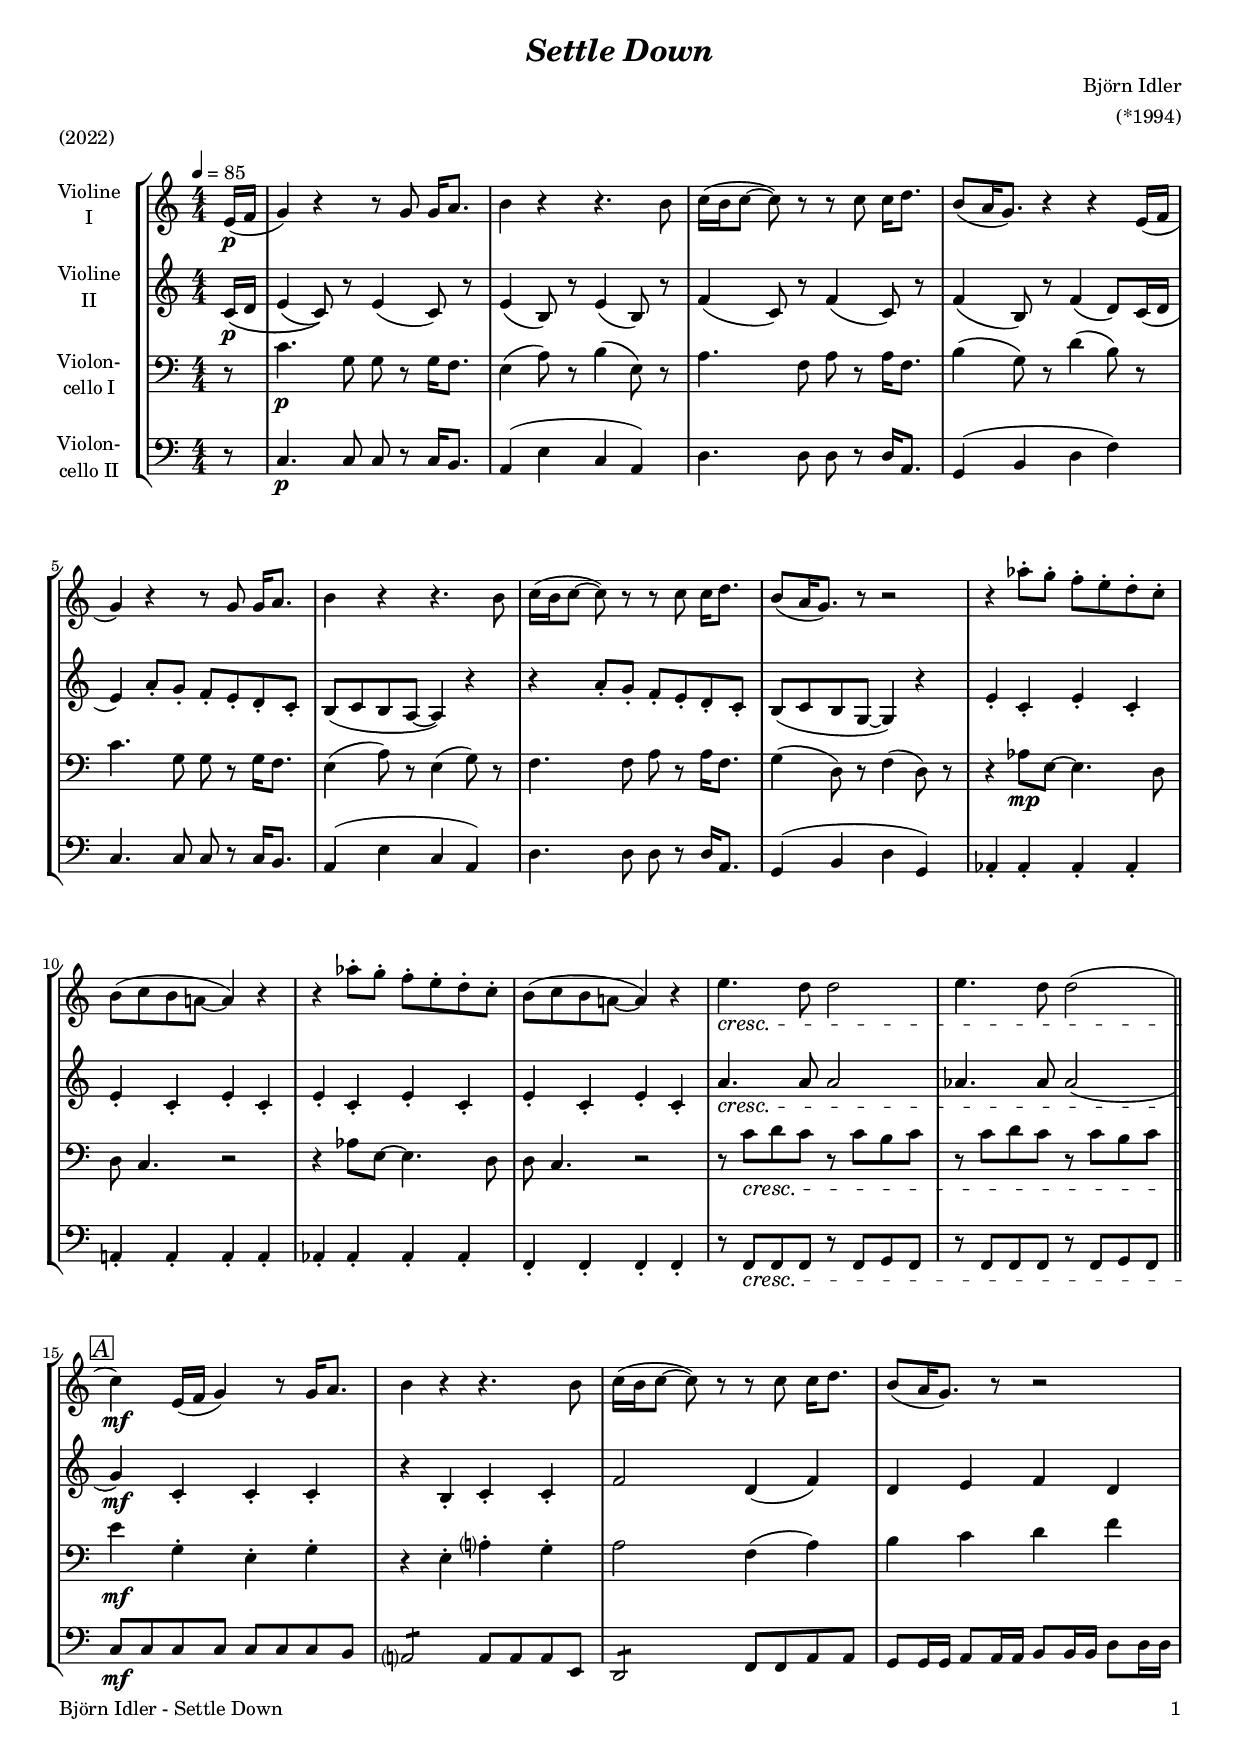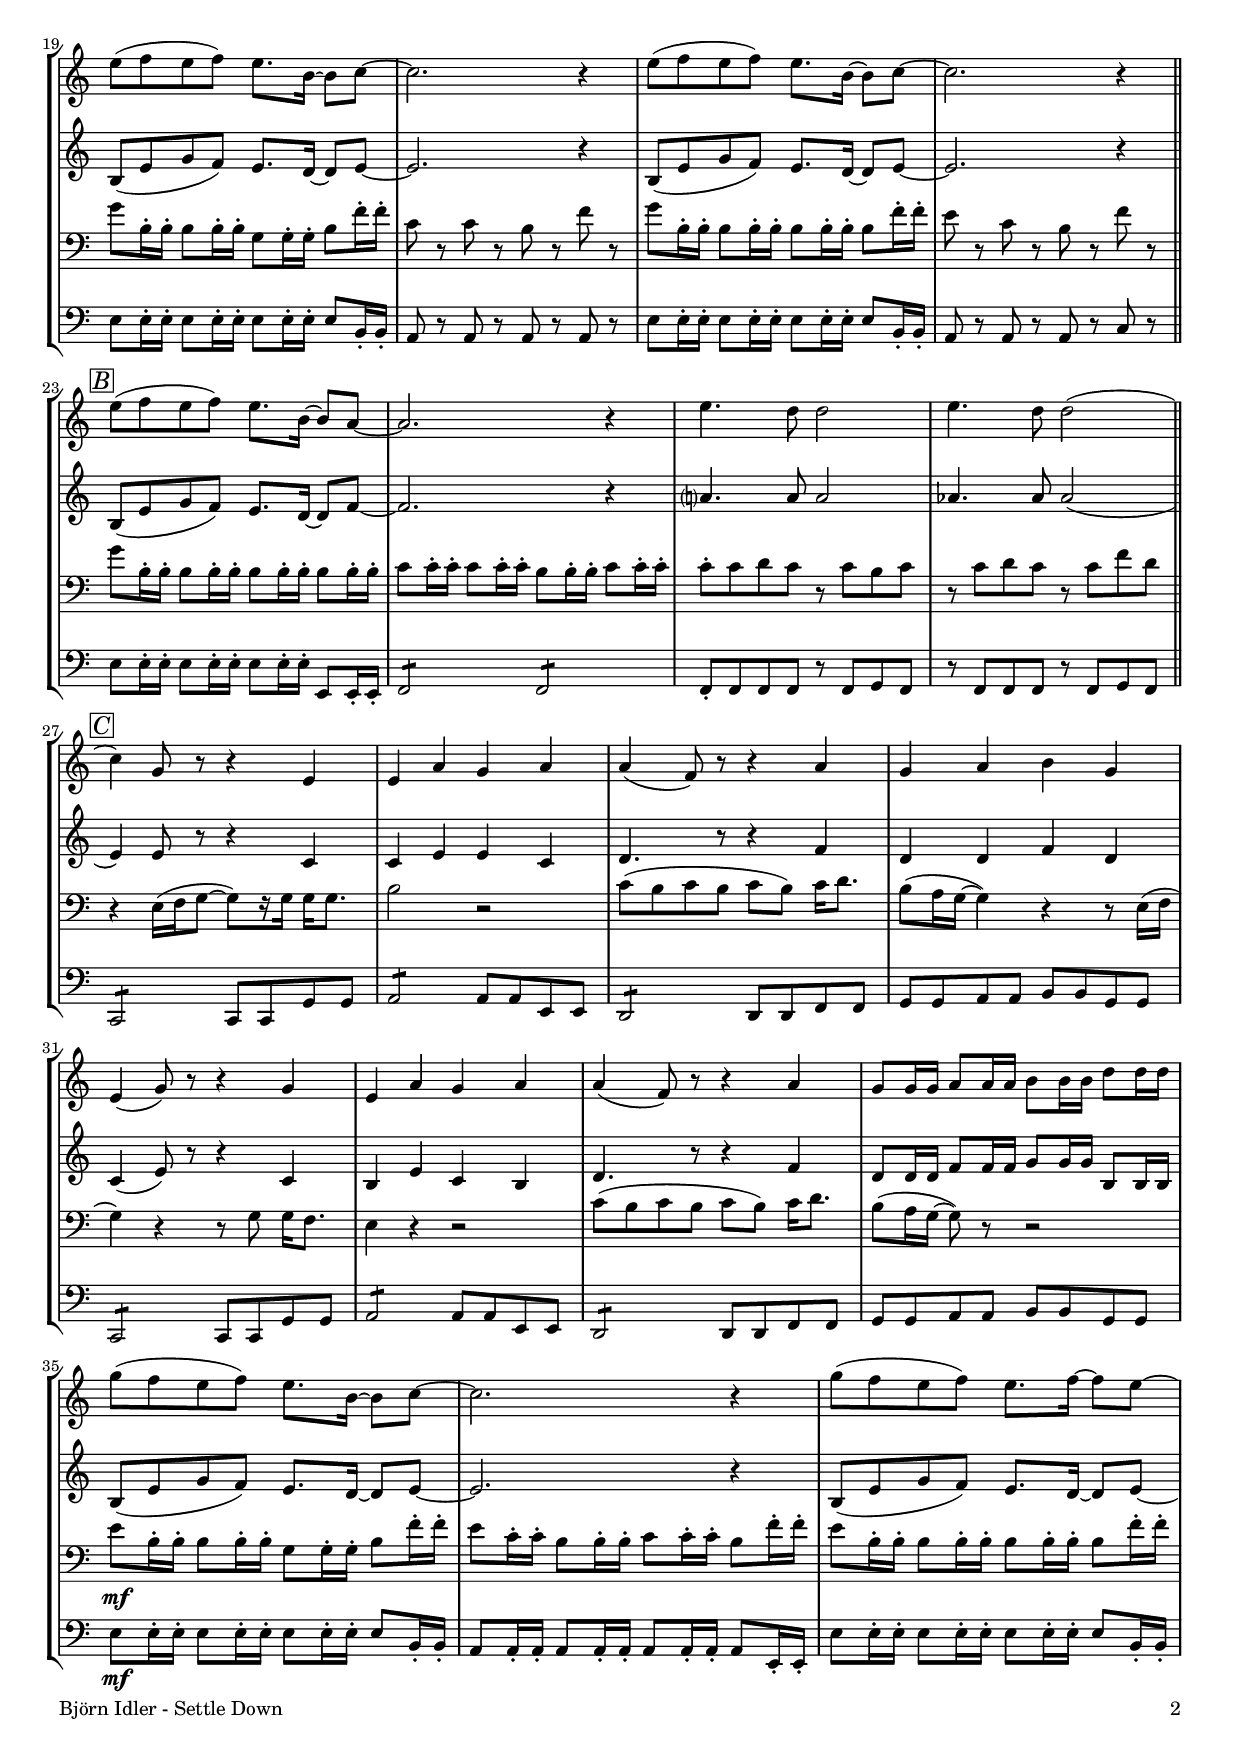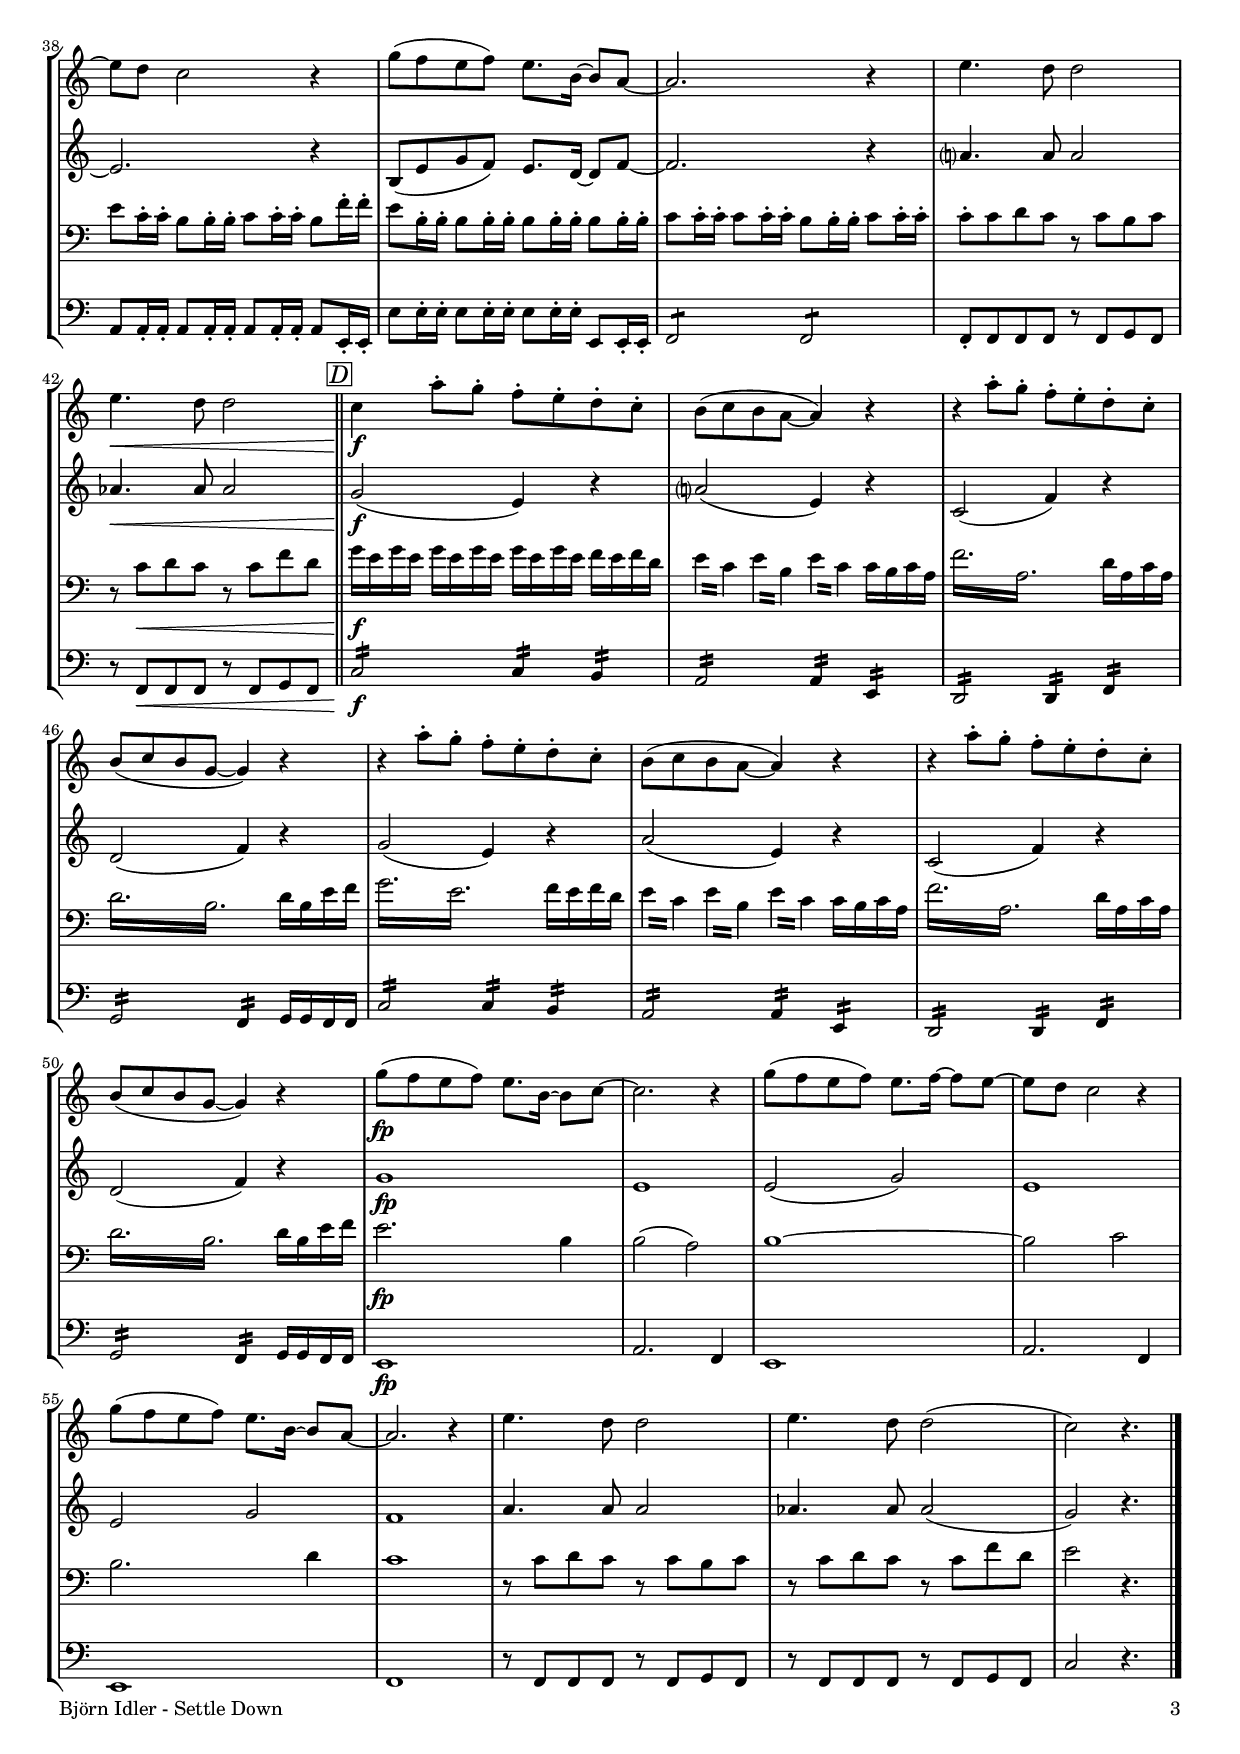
\version "2.20.2"
\include "deutsch.ly"

#(set-global-staff-size 17)

\header {
  title     = \markup \bold \italic "Settle Down"
  composer  = "Björn Idler"
  arranger  = "(*1994)"
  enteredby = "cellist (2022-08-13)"
  piece     = "(2022)"
}

voiceconsts = {
  \key c \major
  \time 4/4
  \clef "treble"
  \numericTimeSignature
  \compressEmptyMeasures
  % Set default beaming for all staves
%  \set Timing.beamExceptions = #'()
%  \set Timing.baseMoment     = #(ly:make-moment 1 4)
%  \set Timing.beatStructure  = #'(1 1 1)
  \tempo 4=85
}

micl = "clarinet"
mifl = "flute"
miob = "oboe"
mifh = "french horn"
misx = "tenor sax"
mist = "string ensemble 1"
mivl = "violin"
miba = "cello"
mipz = "pizzicato strings"

boxa = { \bar "||" \mark \markup \box \italic "A" }
boxb = { \bar "||" \mark \markup \box \italic "B" }
boxc = { \bar "||" \mark \markup \box \italic "C" }
boxd = { \bar "||" \mark \markup \box \italic "D" }

va = \relative c' {
  \voiceconsts

  \partial 8 e16(\p f
  g4) r r8 g g16 a8.
  h4 r r4. h8
  c16( h c8~ c)r r c c16 d8.
  h8( a16 g8.) r4 r e16( f
  g4) r r8 g g16 a8.
  h4 r r4. h8

  c16( h c8~ c) r r c c16 d8.
  h8( a16 g8.) r8 r2
  r4 as'8-. g-. f-. e-. d-. c-.
  h( c h a!~ a4) r
  r as'8-. g-. f-. e-. d-. c-.
  h( c h a!~ a4) r
  e'4.\cresc d8 d2

  e4. d8 d2( \boxa
  c4)\mf e,16( f g4) r8 g16 a8.
  h4 r r4. h8
  c16( h c8~ c) r r c c16 d8.
  h8( a16 g8.) r8 r2
  e'8( f e f) e8. h16~ h8 c~
  c2. r4

  e8( f e f) e8. h16~ h8 c~
  c2. r4 \boxb
  e8( f e f) e8. h16~ h8 a~
  a2. r4
  e'4. d8 d2
  e4. d8 d2( \boxc
  c4) g8 r r4 e
  e a g a
  a( f8) r r4 a

  g a h g
  e( g8) r r4 g
  e a g a
  a( f8) r r4 a
  g8 g16 g a8 a16 a h8 h16 h d8 d16 d
  g8( f e f) e8. h16~ h8 c~
  c2. r4

  g'8( f e f) e8. f16~ f8 e~
  e d c2 r4
  g'8( f e f) e8. h16~ h8 a~
  a2. r4
  e'4. d8 d2
  e4.\< d8 d2 \boxd
  c4\!\f a'8-. g-. f-. e-. d-. c-.
  h( c h a~ a4) r

  r a'8-. g-. f-. e-. d-. c-.
  h( c h g~ g4) r
  r a'8-. g-. f-. e-. d-. c-.
  h( c h a~ a4) r
  r a'8-. g-. f-. e-. d-. c-.
  h( c h g~ g4) r

  g'8(\fp f e f) e8. h16~ h8 c~
  c2. r4
  g'8( f e f) e8. f16~ f8 e~
  e d c2 r4
  g'8( f e f) e8. h16~ h8 a~
  a2. r4
  e'4. d8 d2
  e4. d8 d2(
  c) r4. \bar "|."
}

vb = \relative c' {
  \voiceconsts

  \partial 8 c16\(\p d
  e4( c8)\) r e4( c8) r
  e4( h8) r e4( h8) r
  f'4( c8) r f4( c8) r
  f4( h,8) r f'4( d8) c16( d
  e4) a8-. g-. f-. e-. d-. c-.

  h( c h a~ a4) r
  r a'8-. g-. f-. e-. d-. c-.
  h( c h g~ g4) r
  e'-. c-. e-. c-.
  e-. c-. e-. c-.
  e-. c-. e-. c-.
  e-. c-. e-. c-.
  a'4.\cresc a8 a2

  as4. as8 as2( \boxa
  g4)\mf c,-. c-. c-.
  r h-. c-. c-.
  f2 d4( f)
  d e f d
  h8( e g f) e8. d16~ d8 e~
  e2. r4
  h8( e g f) e8. d16~ d8 e~
  e2. r4 \boxb
  h8( e g f) e8. d16~ d8 f~
  f2. r4
  a?4. a8 a2
  as4. as8 as2( \boxc
  e4) e8 r r4 c
  c e e c
  d4. r8 r4 f
  d d f d
  c( e8) r r4 c

  h e c h
  d4. r8 r4 f
  d8 d16 d f8 f16 f g8 g16 g h,8 h16 h
  h8( e g f) e8. d16~ d8 e~
  e2. r4
  h8( e g f) e8. d16~ d8 e~
  e2. r4

  h8( e g f) e8. d16~ d8 f~
  f2. r4
  a?4. a8 a2
  as4.\< as8 as2 \boxd
  g(\!\f e4) r
  a?2( e4) r
  c2( f4) r
  d2( f4) r
  g2( e4) r
  a2( e4) r
  c2( f4) r

  d2( f4) r
  g1\fp
  e
  e2( g)
  e1
  e2 g
  f1
  a4. a8 a2
  as4. as8 as2(
  g) r4. \bar "|."
}

vc = \relative c' {
  \voiceconsts
  \clef "bass"
  
  \partial 8 r8
  c4.\p g8 g r g16 f8.
  e4( a8) r h4( e,8) r
  a4. f8 a r a16 f8.
  h4( g8) r d'4( h8) r
  c4. g8 g r g16 f8.

  e4( a8) r e4( g8) r
  f4. f8 a r a16 f8.
  g4( d8) r f4( d8) r
  r4 as'8\mp e8~ e4. d8
  d c4. r2
  r4 as'8 e~ e4. d8

  d c4. r2
  r8 c'\cresc d c r c h c
  r c d c r c h c \boxa
  e4\mf g,-. e-. g-.
  r e-. a?-. g-.
  a2 f4( a)

  h c d f
  g8 h,16-. h-. h8 h16-. h-. g8 g16-. g-. h8 f'16-. f-.
  c8 r c r h r f' r

  g h,16-. h-. h8 h16-. h-. h8 h16-. h-. h8 f'16-. f-.
  e8 r c r h r f' r \boxb
  g8 h,16-. h-. h8 h16-. h-. h8 h16-. h-. h8 h16-. h-.

  c8 c16-. c-. c8 c16-. c-. h8 h16-. h-. c8 c16-. c-.
  c8-. c d c r c h c r
  c d c r c f d \boxc

  r4 e,16( f g8~ g)[ r16 g] g g8.
  h2 r
  c8( h c h c h) c16 d8.
  h8( a16 g~ g4) r r8 e16( f
  g4) r r8 g g16 f8.

  e4 r r2
  c'8( h c h c h) c16 d8.
  h8( a16 g~ g8) r r2
  e'8\mf h16-. h-. h8 h16-. h-. g8 g16-. g-. h8 f'16-. f-.

  e8 c16-. c-. h8 h16-. h-. c8 c16-. c-. h8 f'16-. f-.
  e8 h16-. h-. h8 h16-. h-. h8 h16-. h-. h8 f'16-. f-.

  e8 c16-. c-. h8 h16-. h-. c8 c16-. c-. h8 f'16-. f-.
  e8 h16-. h-. h8 h16-. h-. h8 h16-. h-. h8 h16-. h-.

  c8 c16-. c-. c8 c16-. c-. h8 h16-. h-. c8 c16-. c-.
  c8-. c d c r c h c
  r c\< d c r c f d \boxd
  g16\!\f e g e g e g e g e g e f e f d

  \repeat tremolo 2 { e c } \repeat tremolo 2 { e h } \repeat tremolo 2 { e c } c h c a
  \repeat tremolo 6 { f' a, } d a c a

  \repeat tremolo 6 { d h } d h e f
  \repeat tremolo 6 { g e } f e f d

  \repeat tremolo 2 { e c } \repeat tremolo 2 { e h } \repeat tremolo 2 { e c} c h c a
  \repeat tremolo 6 { f' a, } d a c a

  \repeat tremolo 6 { d h } d h e f
  e2.\fp h4
  h2( a)
  h1~
  h2 c
  h2. d4
  c1

  r8 c d c r c h c
  r c d c r c f d
  e2 r4. \bar "|."
}

vd = \relative c {
  \voiceconsts
  \clef "bass"
  
  \partial 8 r8
  c4.\p c8 c r c16 h8.
  a4( e' c a)
  d4. d8 d r d16 a8.
  g4( h d f)
  c4. c8 c r c16 h8.
  a4( e' c a)

  d4. d8 d r d16 a8.
  g4( h d g,)
  as-. as-. as-. as-.
  a!-. a-. a-. a-.
  as-. as-. as-. as-.
  f-. f-. f-. f-.
  r8 f\cresc f f r f g f

  r f f f r f g f \boxa
  c'\mf c c c c c c h
  \repeat tremolo 4 a? a a a e
  \repeat tremolo 4 d f f a a

  g g16 g a8 a16 a h8 h16 h d8 d16 d
  e8 e16-. e-. e8 e16-. e-. e8 e16-. e-. e8 h16-. h-.
  a8 r a r a r a r

  e'8 e16-. e-. e8 e16-. e-. e8 e16-. e-. e8 h16-. h-.
  a8 r a r a r c r \boxb
  e8 e16-. e-. e8 e16-. e-. e8 e16-. e-. e,8 e16-. e-.

  \repeat tremolo 4 f8 \repeat tremolo 4 f
  f-. f f f r f g f
  r f f f r f g f \boxc
  \repeat tremolo 4 c c c g' g

  \repeat tremolo 4 a a a e e
  \repeat tremolo 4 d d d f f
  g g a a h h g g
  \repeat tremolo 4 c, c c g' g

  \repeat tremolo 4 a a a e e
  \repeat tremolo 4 d d d f f
  g g a a h h g g
  e'\mf e16-. e-. e8 e16-. e-. e8 e16-. e-. e8 h16-. h-.

  a8 a16-. a-. a8 a16-. a-. a8 a16-. a-. a8 e16-. e-.
  e'8 e16-. e-. e8 e16-. e-. e8 e16-. e-. e8 h16-. h-.
  a8 a16-. a-. a8 a16-. a-. a8 a16-. a-. a8 e16-. e-.
  
  e'8 e16-. e-. e8 e16-. e-. e8 e16-. e-. e,8 e16-. e-.
  \repeat tremolo 4 f8 \repeat tremolo 4 f
  f-. f f f r f g f
  r f\< f f r f g f \boxd

  \repeat tremolo 8 c'16\!\f \repeat tremolo 4 c \repeat tremolo 4 h
  \repeat tremolo 8 a \repeat tremolo 4 a \repeat tremolo 4 e

  \repeat tremolo 8 d \repeat tremolo 4 d \repeat tremolo 4 f
  \repeat tremolo 8 g \repeat tremolo 4 f g g f f

  \repeat tremolo 8 c' \repeat tremolo 4 c \repeat tremolo 4 h
  \repeat tremolo 8 a \repeat tremolo 4 a \repeat tremolo 4 e

  \repeat tremolo 8 d \repeat tremolo 4 d \repeat tremolo 4 f
  \repeat tremolo 8 g \repeat tremolo 4 f g g f f
  e1\fp

  a2. f4
  e1
  a2. f4
  e1
  f
  r8 f f f r f g f
  r f f f r f g f
  c'2 r4. \bar "|."
}


music = \new StaffGroup <<
      \new Staff {
	\set Staff.midiInstrument = \mivl
	\set Staff.instrumentName = \markup \center-column { "Violine" "I" }
	\transpose c c { \va }
      }

      \new Staff {
	\set Staff.midiInstrument = \mivl
	\set Staff.instrumentName = \markup \center-column { "Violine" "II" }
	\transpose c c { \vb }
      }

      \new Staff {
	\set Staff.midiInstrument = \miba
	\set Staff.instrumentName = \markup \center-column { "Violon-" "cello I" }
	\transpose c c { \vc }
      }

      \new Staff {
	\set Staff.midiInstrument = \miba
	\set Staff.instrumentName = \markup \center-column { "Violon-" "cello II" }
	\transpose c c { \vd }
      }
    >>


\book {
   \paper {
    print-page-number = ##t
    print-first-page-number = ##t
    ragged-last-bottom = ##f
    oddHeaderMarkup = \markup \null
    evenHeaderMarkup = \markup \null
    oddFooterMarkup = \markup {
      \fill-line {
        \on-the-fly #print-page-number-check-first
        "Björn Idler - Settle Down" \fromproperty #'page:page-number-string
      }
    }
    evenFooterMarkup = \oddFooterMarkup
  } \score {
    \music
    \layout {}
  }

  \score {
    \unfoldRepeats \music

    \midi {
      \context {
        \Score
      }
    }
  }
}